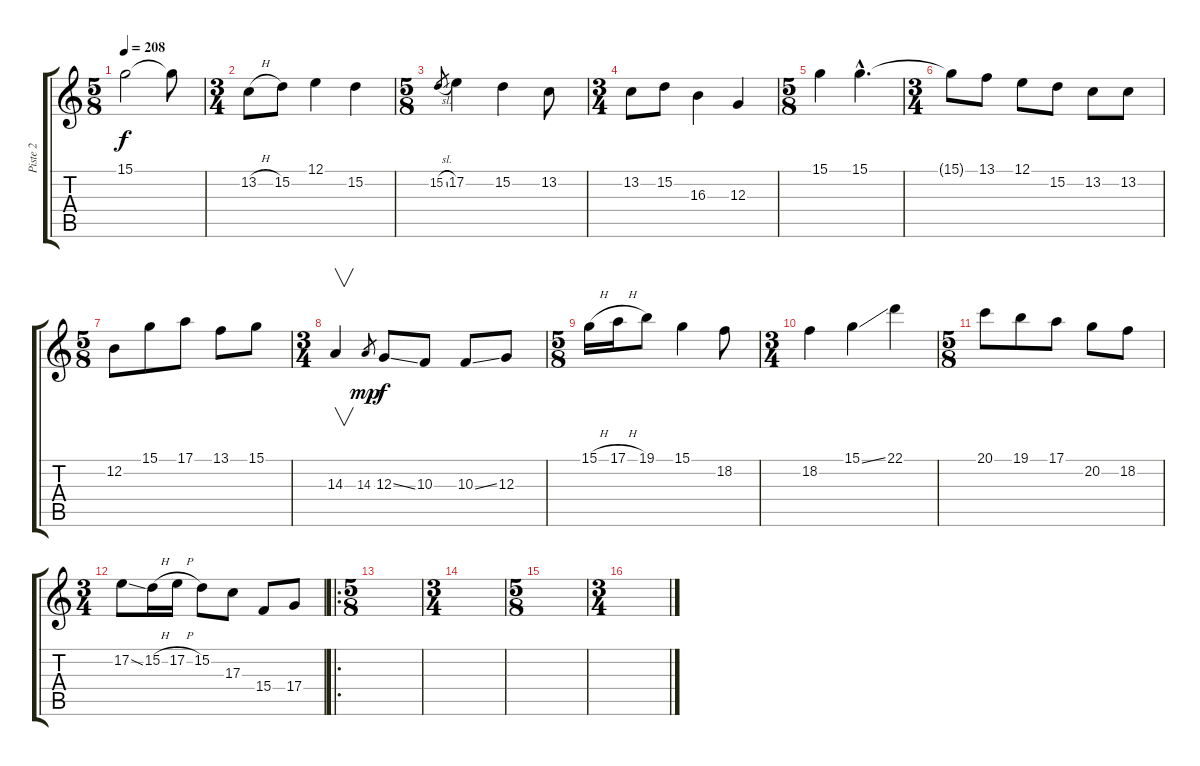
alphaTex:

\track ("Piste 2" "Piste 2") {instrument acousticgrandpiano}
\staff {score tabs}
\tuning (E4 B3 G3 D3 A2 E2) {hide}
\ts (5 8)
\tempo 208
\clef g2
\ks c
15.1.2{dy f instrument acousticgrandpiano} 15.1{t}.8 |
\ts (3 4)
13.2{h}.8 15.2.8 12.1.4 15.2.4 |
\ts (5 8)
15.2{sl}.8{gr} 17.2.4 15.2.4 13.2.8 |
\ts (3 4)
13.2.8 15.2.8 16.3.4 12.3.4 |
\ts (5 8)
15.1.4 15.1{hac}.4{d} |
\ts (3 4)
15.1{t}.8 13.1.8 12.1.8 15.2.8 13.2.8 13.2.8 |
\ts (5 8)
12.2.8 15.1.8 17.1.8 13.1.8 15.1.8 |
\ts (3 4)
14.3.4{v} 14.3.8{gr dy mp} 12.3{ss}.8{dy f} 10.3.8 10.3{ss}.8 12.3.8 |
\ts (5 8)
15.1{h}.16 17.1{h}.16 19.1.8 15.1.4 18.2.8 |
\ts (3 4)
18.2.4 15.1{ss}.4 22.1.4 |
\ts (5 8)
20.1.8 19.1.8 17.1.8 20.2.8 18.2.8 |
\ts (3 4)
17.2{ss}.8 15.2{h}.16 17.2{h}.16 15.2.8 17.3.8 15.4.8 17.4.8 |
\ro
\ts (5 8)
|
\ts (3 4)
|
\ts (5 8)
|
\ts (3 4)
